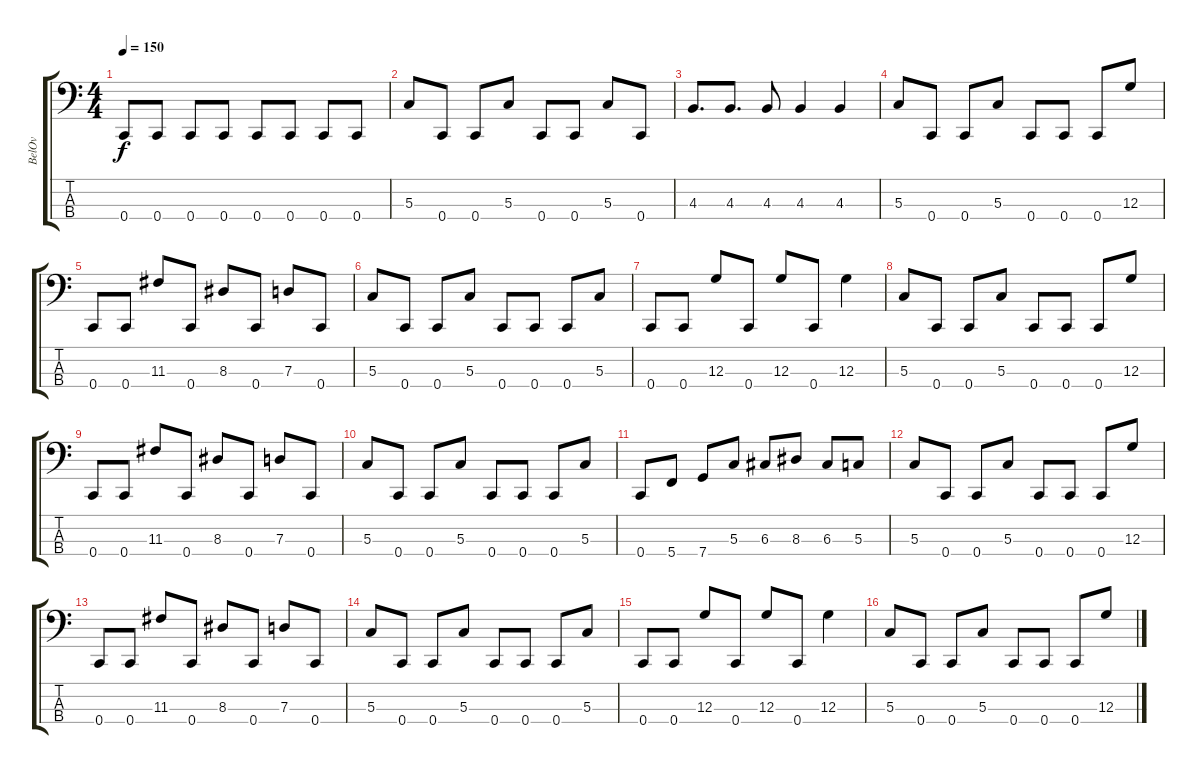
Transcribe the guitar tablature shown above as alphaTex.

\track ("BelOv" "BelOv") {instrument electricbasspick}
\staff {score tabs}
\tuning (F2 C2 G1 C1) {hide}
\ts (4 4)
\tempo 150
\clef f4
\ks c
0.4.8{dy f} 0.4.8 0.4.8 0.4.8 0.4.8 0.4.8 0.4.8 0.4.8 |
5.3.8 0.4.8 0.4.8 5.3.8 0.4.8 0.4.8 5.3.8 0.4.8 |
4.3.8{d} 4.3.8{d} 4.3.8 4.3.4 4.3.4 |
5.3.8 0.4.8 0.4.8 5.3.8 0.4.8 0.4.8 0.4.8 12.3.8 |
0.4.8 0.4.8 11.3.8 0.4.8 8.3.8 0.4.8 7.3.8 0.4.8 |
5.3.8 0.4.8 0.4.8 5.3.8 0.4.8 0.4.8 0.4.8 5.3.8 |
0.4.8 0.4.8 12.3.8 0.4.8 12.3.8 0.4.8 12.3.4 |
5.3.8 0.4.8 0.4.8 5.3.8 0.4.8 0.4.8 0.4.8 12.3.8 |
0.4.8 0.4.8 11.3.8 0.4.8 8.3.8 0.4.8 7.3.8 0.4.8 |
5.3.8 0.4.8 0.4.8 5.3.8 0.4.8 0.4.8 0.4.8 5.3.8 |
0.4.8 5.4.8 7.4.8 5.3.8 6.3.8 8.3.8 6.3.8 5.3.8 |
5.3.8 0.4.8 0.4.8 5.3.8 0.4.8 0.4.8 0.4.8 12.3.8 |
0.4.8 0.4.8 11.3.8 0.4.8 8.3.8 0.4.8 7.3.8 0.4.8 |
5.3.8 0.4.8 0.4.8 5.3.8 0.4.8 0.4.8 0.4.8 5.3.8 |
0.4.8 0.4.8 12.3.8 0.4.8 12.3.8 0.4.8 12.3.4 |
5.3.8 0.4.8 0.4.8 5.3.8 0.4.8 0.4.8 0.4.8 12.3.8
